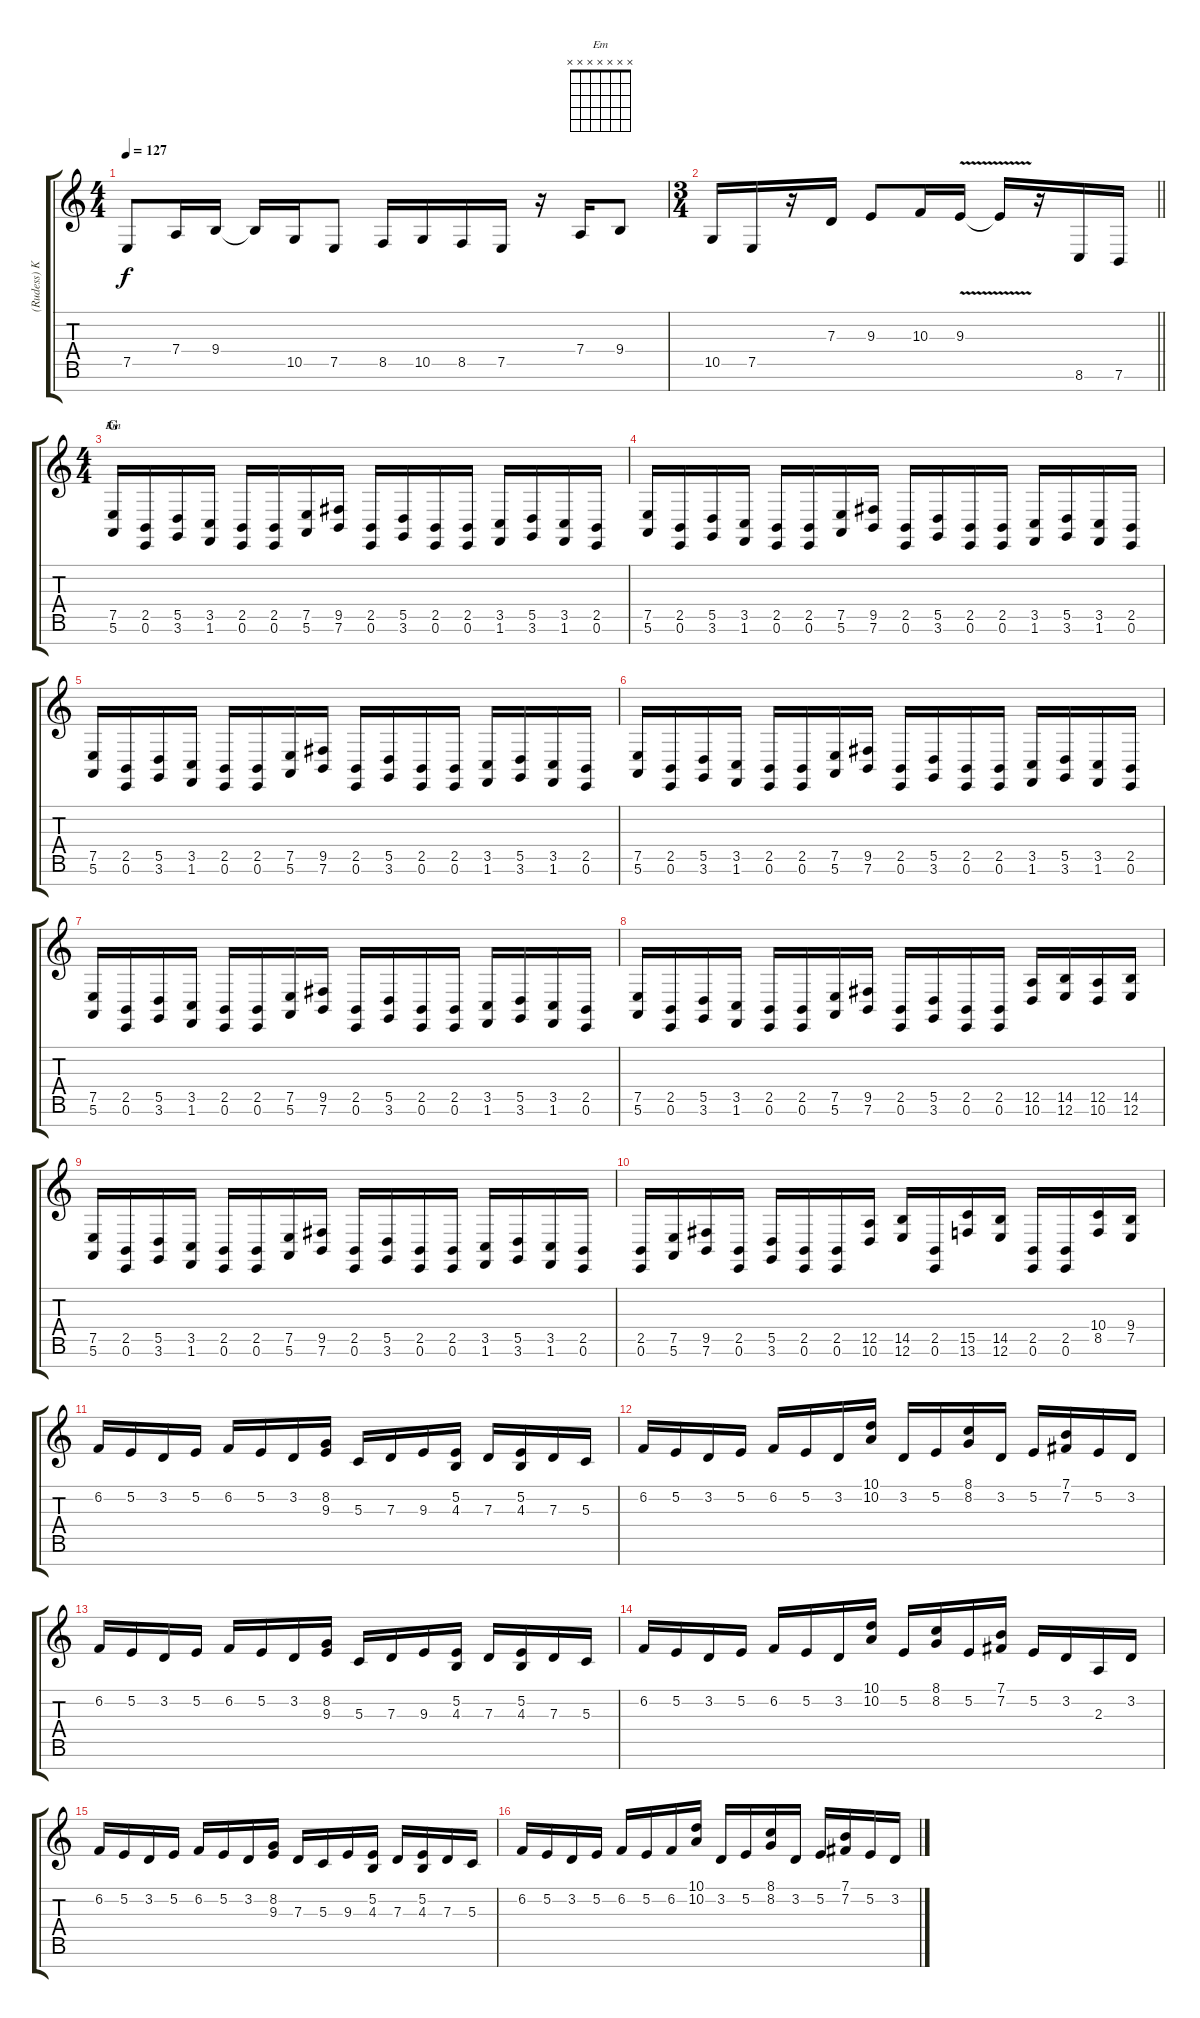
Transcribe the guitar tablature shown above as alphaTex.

\track ("(Rudess) Keyboard 1" "(Rudess) K") {instrument acousticgrandpiano}
\staff {score tabs}
\tuning (E4 B3 G3 D3 A2 E2 B1) {hide}
\chord ("Em" x x x x x x x)
\ts (4 4)
\tempo 127
\clef g2
\ks aminor
7.5.8{dy f} 7.4.16 9.4.16 9.4{t}.16 10.5.16 7.5.8 8.5.16 10.5.16 8.5.16 7.5.16 r.16 7.4.16 9.4.8 |
\ts (3 4)
\barLineRight lightlight
10.5.16 7.5.16 r.16 7.3.16 9.3.8 10.3.16 9.3{v}.16 9.3{t}.16 r.16 8.6.16 7.6.16 |
\ts (4 4)
\section ("" "G")
(7.5 5.6).16{ch "Em" volume 13} (2.5 0.6).16 (5.5 3.6).16 (3.5 1.6).16 (2.5 0.6).16 (2.5 0.6).16 (7.5 5.6).16 (9.5 7.6).16 (2.5 0.6).16 (5.5 3.6).16 (2.5 0.6).16 (2.5 0.6).16 (3.5 1.6).16 (5.5 3.6).16 (3.5 1.6).16 (2.5 0.6).16 |
(7.5 5.6).16 (2.5 0.6).16 (5.5 3.6).16 (3.5 1.6).16 (2.5 0.6).16 (2.5 0.6).16 (7.5 5.6).16 (9.5 7.6).16 (2.5 0.6).16 (5.5 3.6).16 (2.5 0.6).16 (2.5 0.6).16 (3.5 1.6).16 (5.5 3.6).16 (3.5 1.6).16 (2.5 0.6).16 |
(7.5 5.6).16 (2.5 0.6).16 (5.5 3.6).16 (3.5 1.6).16 (2.5 0.6).16 (2.5 0.6).16 (7.5 5.6).16 (9.5 7.6).16 (2.5 0.6).16 (5.5 3.6).16 (2.5 0.6).16 (2.5 0.6).16 (3.5 1.6).16 (5.5 3.6).16 (3.5 1.6).16 (2.5 0.6).16 |
(7.5 5.6).16 (2.5 0.6).16 (5.5 3.6).16 (3.5 1.6).16 (2.5 0.6).16 (2.5 0.6).16 (7.5 5.6).16 (9.5 7.6).16 (2.5 0.6).16 (5.5 3.6).16 (2.5 0.6).16 (2.5 0.6).16 (3.5 1.6).16 (5.5 3.6).16 (3.5 1.6).16 (2.5 0.6).16 |
(7.5 5.6).16 (2.5 0.6).16 (5.5 3.6).16 (3.5 1.6).16 (2.5 0.6).16 (2.5 0.6).16 (7.5 5.6).16 (9.5 7.6).16 (2.5 0.6).16 (5.5 3.6).16 (2.5 0.6).16 (2.5 0.6).16 (3.5 1.6).16 (5.5 3.6).16 (3.5 1.6).16 (2.5 0.6).16 |
(7.5 5.6).16 (2.5 0.6).16 (5.5 3.6).16 (3.5 1.6).16 (2.5 0.6).16 (2.5 0.6).16 (7.5 5.6).16 (9.5 7.6).16 (2.5 0.6).16 (5.5 3.6).16 (2.5 0.6).16 (2.5 0.6).16 (12.5 10.6).16 (14.5 12.6).16 (12.5 10.6).16 (14.5 12.6).16 |
(7.5 5.6).16 (2.5 0.6).16 (5.5 3.6).16 (3.5 1.6).16 (2.5 0.6).16 (2.5 0.6).16 (7.5 5.6).16 (9.5 7.6).16 (2.5 0.6).16 (5.5 3.6).16 (2.5 0.6).16 (2.5 0.6).16 (3.5 1.6).16 (5.5 3.6).16 (3.5 1.6).16 (2.5 0.6).16 |
(2.5 0.6).16 (7.5 5.6).16 (9.5 7.6).16 (2.5 0.6).16 (5.5 3.6).16 (2.5 0.6).16 (2.5 0.6).16 (12.5 10.6).16 (14.5 12.6).16 (2.5 0.6).16 (15.5 13.6).16 (14.5 12.6).16 (2.5 0.6).16 (2.5 0.6).16 (10.4 8.5).16 (9.4 7.5).16 |
6.2.16{instrument electricpiano2} 5.2.16 3.2.16 5.2.16 6.2.16 5.2.16 3.2.16 (8.2 9.3).16 5.3.16 7.3.16 9.3.16 (5.2 4.3).16 7.3.16 (5.2 4.3).16 7.3.16 5.3.16 |
6.2.16 5.2.16 3.2.16 5.2.16 6.2.16 5.2.16 3.2.16 (10.1 10.2).16 3.2.16 5.2.16 (8.1 8.2).16 3.2.16 5.2.16 (7.1 7.2).16 5.2.16 3.2.16 |
6.2.16 5.2.16 3.2.16 5.2.16 6.2.16 5.2.16 3.2.16 (8.2 9.3).16 5.3.16 7.3.16 9.3.16 (5.2 4.3).16 7.3.16 (5.2 4.3).16 7.3.16 5.3.16 |
6.2.16 5.2.16 3.2.16 5.2.16 6.2.16 5.2.16 3.2.16 (10.1 10.2).16 5.2.16 (8.1 8.2).16 5.2.16 (7.1 7.2).16 5.2.16 3.2.16 2.3.16 3.2.16 |
6.2.16 5.2.16 3.2.16 5.2.16 6.2.16 5.2.16 3.2.16 (8.2 9.3).16 7.3.16 5.3.16 9.3.16 (5.2 4.3).16 7.3.16 (5.2 4.3).16 7.3.16 5.3.16 |
6.2.16 5.2.16 3.2.16 5.2.16 6.2.16 5.2.16 6.2.16 (10.1 10.2).16 3.2.16 5.2.16 (8.1 8.2).16 3.2.16 5.2.16 (7.1 7.2).16 5.2.16 3.2.16
